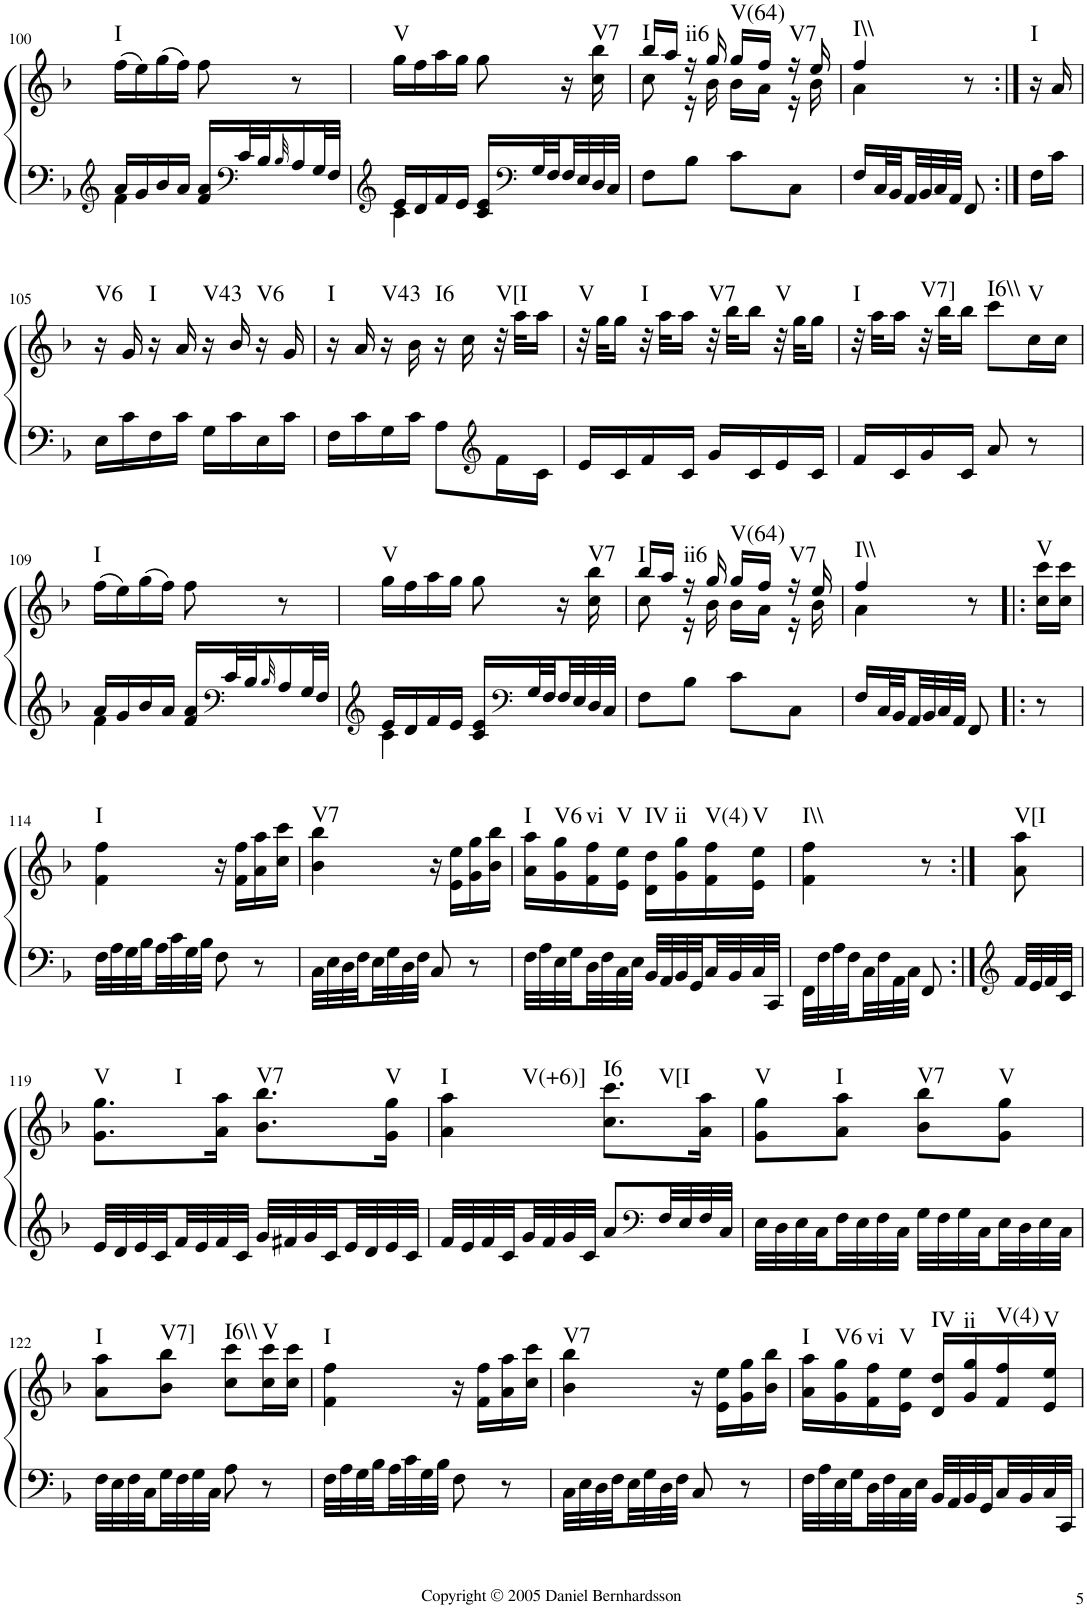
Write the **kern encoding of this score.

**kern	**kern	**harte
*part1	*part1	*part1
*staff2	*staff1	*
*I"Piano	*	*
*I'Pno.	*	*
!!LO:PB:g=z
*clefG2	*clefG2	*
*k[b-]	*k[b-]	*
*F:	*F:	*
*M2/4	*M2/4	*
=100	=100	=100
*^	*	*
!	!	!	!LO:H:kt=I
16a/LL	4f\	(16ff\LL	N
16g/	.	16ee\)	.
16b-/	.	(16gg\	.
16a/JJ	.	16ff\JJ)	.
16f/ 16a/LL	4ryy	8ff\	.
*clefF4	*	*	*
32c/L	.	.	.
32B-/J	.	.	.
32qB-/	.	.	.
16A/	.	8r	.
32G/L	.	.	.
32F/JJJ	.	.	.
=101	=101	=101	=101
*clefG2	*	*	*
!	!	!	!LO:H:kt=V
16e/LL	4c\	16gg\LL	N
16d/	.	16ff\	.
16f/	.	16aa\	.
16e/JJ	.	16gg\JJ	.
16c/ 16e/LL	4ryy	8gg\	.
*clefF4	*	*	*
32G/L	.	.	.
32F/	.	.	.
32F/	.	16r	.
32E/	.	.	.
!	!	!	!LO:H:kt=V7
32D/	.	16cc\ 16bb-\	N
32C/JJJ	.	.	.
*v	*v	*	*
=102	=102	=102
*	*^	*
!	!	!	!LO:H:kt=I
8F\L	16bb-/LL	8cc\	N
.	16aa/JJ	.	.
!	!	!	!LO:H:kt=ii6
8B-\J	16r	16r	N
.	16gg/	16b-\	.
!	!	!	!LO:H:kt=V(64)
8c\L	16gg/LL	16b-\LL	N
.	16ff/JJ	16a\JJ	.
!	!	!	!LO:H:kt=V7
8C\J	16r	16r	N
.	16ee/	16b-\	.
=103	=103	=103	=103
!	!	!	!LO:H:kt=I\\
16F/LL	4ff/	4a\	N
32C/L	.	.	.
32BB-/	.	.	.
32AA/	.	.	.
32BB-/	.	.	.
32C/	.	.	.
32AA/JJJ	.	.	.
8FF/	8r	8ryy	.
=104:|!	=104:|!	=104:|!	=104:|!
!	!	!	!LO:H:kt=I
*	*v	*v	*
16F\LL	16r	N
16c\JJ	16a/	.
!!LO:LB:g=z
=105	=105	=105
!	!	!LO:H:kt=V6
16E\LL	16r	N
16c\	16g/	.
!	!	!LO:H:kt=I
16F\	16r	N
16c\JJ	16a/	.
!	!	!LO:H:kt=V43
16G\LL	16r	N
16c\	16b-/	.
!	!	!LO:H:kt=V6
16E\	16r	N
16c\JJ	16g/	.
=106	=106	=106
!	!	!LO:H:kt=I
16F\LL	16r	N
16c\	16a/	.
!	!	!LO:H:kt=V43
16G\	16r	N
16c\JJ	16b-\	.
!	!	!LO:H:kt=I6
8A\L	16r	N
.	16cc\	.
*clefG2	*	*
!	!	!LO:H:kt=V[I
16f\L	32r	N
.	32aa\KLL	.
16c\JJ	16aa\JJ	.
=107	=107	=107
!	!	!LO:H:kt=V
16e/LL	32r	N
.	32gg\KLL	.
16c/	16gg\JJ	.
!	!	!LO:H:kt=I
16f/	32r	N
.	32aa\KLL	.
16c/JJ	16aa\JJ	.
!	!	!LO:H:kt=V7
16g/LL	32r	N
.	32bb-\KLL	.
16c/	16bb-\JJ	.
!	!	!LO:H:kt=V
16e/	32r	N
.	32gg\KLL	.
16c/JJ	16gg\JJ	.
=108	=108	=108
!	!	!LO:H:kt=I
16f/LL	32r	N
.	32aa\KLL	.
16c/	16aa\JJ	.
!	!	!LO:H:kt=V7]
16g/	32r	N
.	32bb-\KLL	.
16c/JJ	16bb-\JJ	.
!	!	!LO:H:kt=I6\\
8a/	8ccc\L	N
!	!	!LO:H:kt=V
8r	16cc\L	N
.	16cc\JJ	.
!!LO:LB:g=z
=109	=109	=109
*^	*	*
!	!	!	!LO:H:kt=I
16a/LL	4f\	(16ff\LL	N
16g/	.	16ee\)	.
16b-/	.	(16gg\	.
16a/JJ	.	16ff\JJ)	.
16f/ 16a/LL	4ryy	8ff\	.
*clefF4	*	*	*
32c/L	.	.	.
32B-/J	.	.	.
32qB-/	.	.	.
16A/	.	8r	.
32G/L	.	.	.
32F/JJJ	.	.	.
=110	=110	=110	=110
*clefG2	*	*	*
!	!	!	!LO:H:kt=V
16e/LL	4c\	16gg\LL	N
16d/	.	16ff\	.
16f/	.	16aa\	.
16e/JJ	.	16gg\JJ	.
16c/ 16e/LL	4ryy	8gg\	.
*clefF4	*	*	*
32G/L	.	.	.
32F/	.	.	.
32F/	.	16r	.
32E/	.	.	.
!	!	!	!LO:H:kt=V7
32D/	.	16cc\ 16bb-\	N
32C/JJJ	.	.	.
*v	*v	*	*
=111	=111	=111
*	*^	*
!	!	!	!LO:H:kt=I
8F\L	16bb-/LL	8cc\	N
.	16aa/JJ	.	.
!	!	!	!LO:H:kt=ii6
8B-\J	16r	16r	N
.	16gg/	16b-\	.
!	!	!	!LO:H:kt=V(64)
8c\L	16gg/LL	16b-\LL	N
.	16ff/JJ	16a\JJ	.
!	!	!	!LO:H:kt=V7
8C\J	16r	16r	N
.	16ee/	16b-\	.
=112	=112	=112	=112
!	!	!	!LO:H:kt=I\\
16F/LL	4ff/	4a\	N
32C/L	.	.	.
32BB-/	.	.	.
32AA/	.	.	.
32BB-/	.	.	.
32C/	.	.	.
32AA/JJJ	.	.	.
8FF/	8r	8ryy	.
=113!|:	=113!|:	=113!|:	=113!|:
!	!	!	!LO:H:kt=V
*	*v	*v	*
8r	16cc\ 16ccc\LL	N
.	16cc\ 16ccc\JJ	.
!!LO:LB:g=z
=114	=114	=114
!	!	!LO:H:kt=I
32F\LLL	4f\ 4ff\	N
32A\	.	.
32G\	.	.
32B-\	.	.
32A\	.	.
32c\	.	.
32G\	.	.
32B-\JJJ	.	.
8F\	16r	.
.	16f\ 16ff\LL	.
8r	16a\ 16aa\	.
.	16cc\ 16ccc\JJ	.
=115	=115	=115
!	!	!LO:H:kt=V7
32C\LLL	4b-\ 4bb-\	N
32E\	.	.
32D\	.	.
32F\	.	.
32E\	.	.
32G\	.	.
32D\	.	.
32F\JJJ	.	.
8C/	16r	.
.	16e\ 16ee\LL	.
8r	16g\ 16gg\	.
.	16b-\ 16bb-\JJ	.
=116	=116	=116
!	!	!LO:H:kt=I
32F\LLL	16a\ 16aa\LL	N
32A\	.	.
!	!	!LO:H:kt=V6
32E\	16g\ 16gg\	N
32G\	.	.
!	!	!LO:H:kt=vi
32D\	16f\ 16ff\	N
32F\	.	.
!	!	!LO:H:kt=V
32C\	16e\ 16ee\JJ	N
32E\JJJ	.	.
!	!	!LO:H:kt=IV
32BB-/LLL	16d\ 16dd\LL	N
32AA/	.	.
!	!	!LO:H:kt=ii
32BB-/	16g\ 16gg\	N
32GG/	.	.
!	!	!LO:H:kt=V(4)
32C/	16f\ 16ff\	N
32BB-/	.	.
!	!	!LO:H:kt=V
32C/	16e\ 16ee\JJ	N
32CC/JJJ	.	.
=117	=117	=117
!	!	!LO:H:kt=I\\
32FF\LLL	4f\ 4ff\	N
32F\	.	.
32A\	.	.
32F\	.	.
32C\	.	.
32F\	.	.
32AA\	.	.
32C\JJJ	.	.
8FF/	8r	.
=118:|!	=118:|!	=118:|!
*clefG2	*	*
!	!	!LO:H:kt=V[I
32f/LLL	8a\ 8aa\	N
32e/	.	.
32f/	.	.
32c/JJJ	.	.
!!LO:LB:g=z
=119	=119	=119
!	!	!LO:H:n=1:kt=V
!	!	!LO:H:n=2:kt=I
32e/LLL	8.g\ 8.gg\L	N N
32d/	.	.
32e/	.	.
32c/	.	.
32f/	.	.
32e/	.	.
32f/	16a\ 16aa\Jk	.
32c/JJJ	.	.
!	!	!LO:H:kt=V7
32g/LLL	8.b-\ 8.bb-\L	N
32f#X/	.	.
32g/	.	.
32c/	.	.
32e/	.	.
32d/	.	.
!	!	!LO:H:kt=V
32e/	16g\ 16gg\Jk	N
32c/JJJ	.	.
=120	=120	=120
!	!	!LO:H:n=1:kt=I
!	!	!LO:H:n=2:kt=V(+6)]
32f/LLL	4a\ 4aa\	N N
32e/	.	.
32f/	.	.
32c/	.	.
32g/	.	.
32f/	.	.
32g/	.	.
32c/JJJ	.	.
!	!	!LO:H:n=1:kt=I6
!	!	!LO:H:n=2:kt=V[I
8a/L	8.cc\ 8.ccc\L	N N
*clefF4	*	*
32F/LL	.	.
32E/	.	.
32F/	16a\ 16aa\Jk	.
32C/JJJ	.	.
=121	=121	=121
!	!	!LO:H:kt=V
32E\LLL	8g\ 8gg\L	N
32D\	.	.
32E\	.	.
32C\	.	.
!	!	!LO:H:kt=I
32F\	8a\ 8aa\J	N
32E\	.	.
32F\	.	.
32C\JJJ	.	.
!	!	!LO:H:kt=V7
32G\LLL	8b-\ 8bb-\L	N
32F\	.	.
32G\	.	.
32C\	.	.
!	!	!LO:H:kt=V
32E\	8g\ 8gg\J	N
32D\	.	.
32E\	.	.
32C\JJJ	.	.
!!LO:LB:g=z
=122	=122	=122
!	!	!LO:H:kt=I
32F\LLL	8a\ 8aa\L	N
32E\	.	.
32F\	.	.
32C\	.	.
!	!	!LO:H:kt=V7]
32G\	8b-\ 8bb-\J	N
32F\	.	.
32G\	.	.
32C\JJJ	.	.
!	!	!LO:H:kt=I6\\
8A\	8cc\ 8ccc\L	N
!	!	!LO:H:kt=V
8r	16cc\ 16ccc\L	N
.	16cc\ 16ccc\JJ	.
=123	=123	=123
!	!	!LO:H:kt=I
32F\LLL	4f\ 4ff\	N
32A\	.	.
32G\	.	.
32B-\	.	.
32A\	.	.
32c\	.	.
32G\	.	.
32B-\JJJ	.	.
8F\	16r	.
.	16f\ 16ff\LL	.
8r	16a\ 16aa\	.
.	16cc\ 16ccc\JJ	.
=124	=124	=124
!	!	!LO:H:kt=V7
32C\LLL	4b-\ 4bb-\	N
32E\	.	.
32D\	.	.
32F\	.	.
32E\	.	.
32G\	.	.
32D\	.	.
32F\JJJ	.	.
8C/	16r	.
.	16e\ 16ee\LL	.
8r	16g\ 16gg\	.
.	16b-\ 16bb-\JJ	.
=125	=125	=125
!	!	!LO:H:kt=I
32F\LLL	16a\ 16aa\LL	N
32A\	.	.
!	!	!LO:H:kt=V6
32E\	16g\ 16gg\	N
32G\	.	.
!	!	!LO:H:kt=vi
32D\	16f\ 16ff\	N
32F\	.	.
!	!	!LO:H:kt=V
32C\	16e\ 16ee\JJ	N
32E\JJJ	.	.
!	!	!LO:H:kt=IV
32BB-/LLL	16d/ 16dd/LL	N
32AA/	.	.
!	!	!LO:H:kt=ii
32BB-/	16g/ 16gg/	N
32GG/	.	.
!	!	!LO:H:kt=V(4)
32C/	16f/ 16ff/	N
32BB-/	.	.
!	!	!LO:H:kt=V
32C/	16e/ 16ee/JJ	N
32CC/JJJ	.	.
=	=	=
*-	*-	*-
